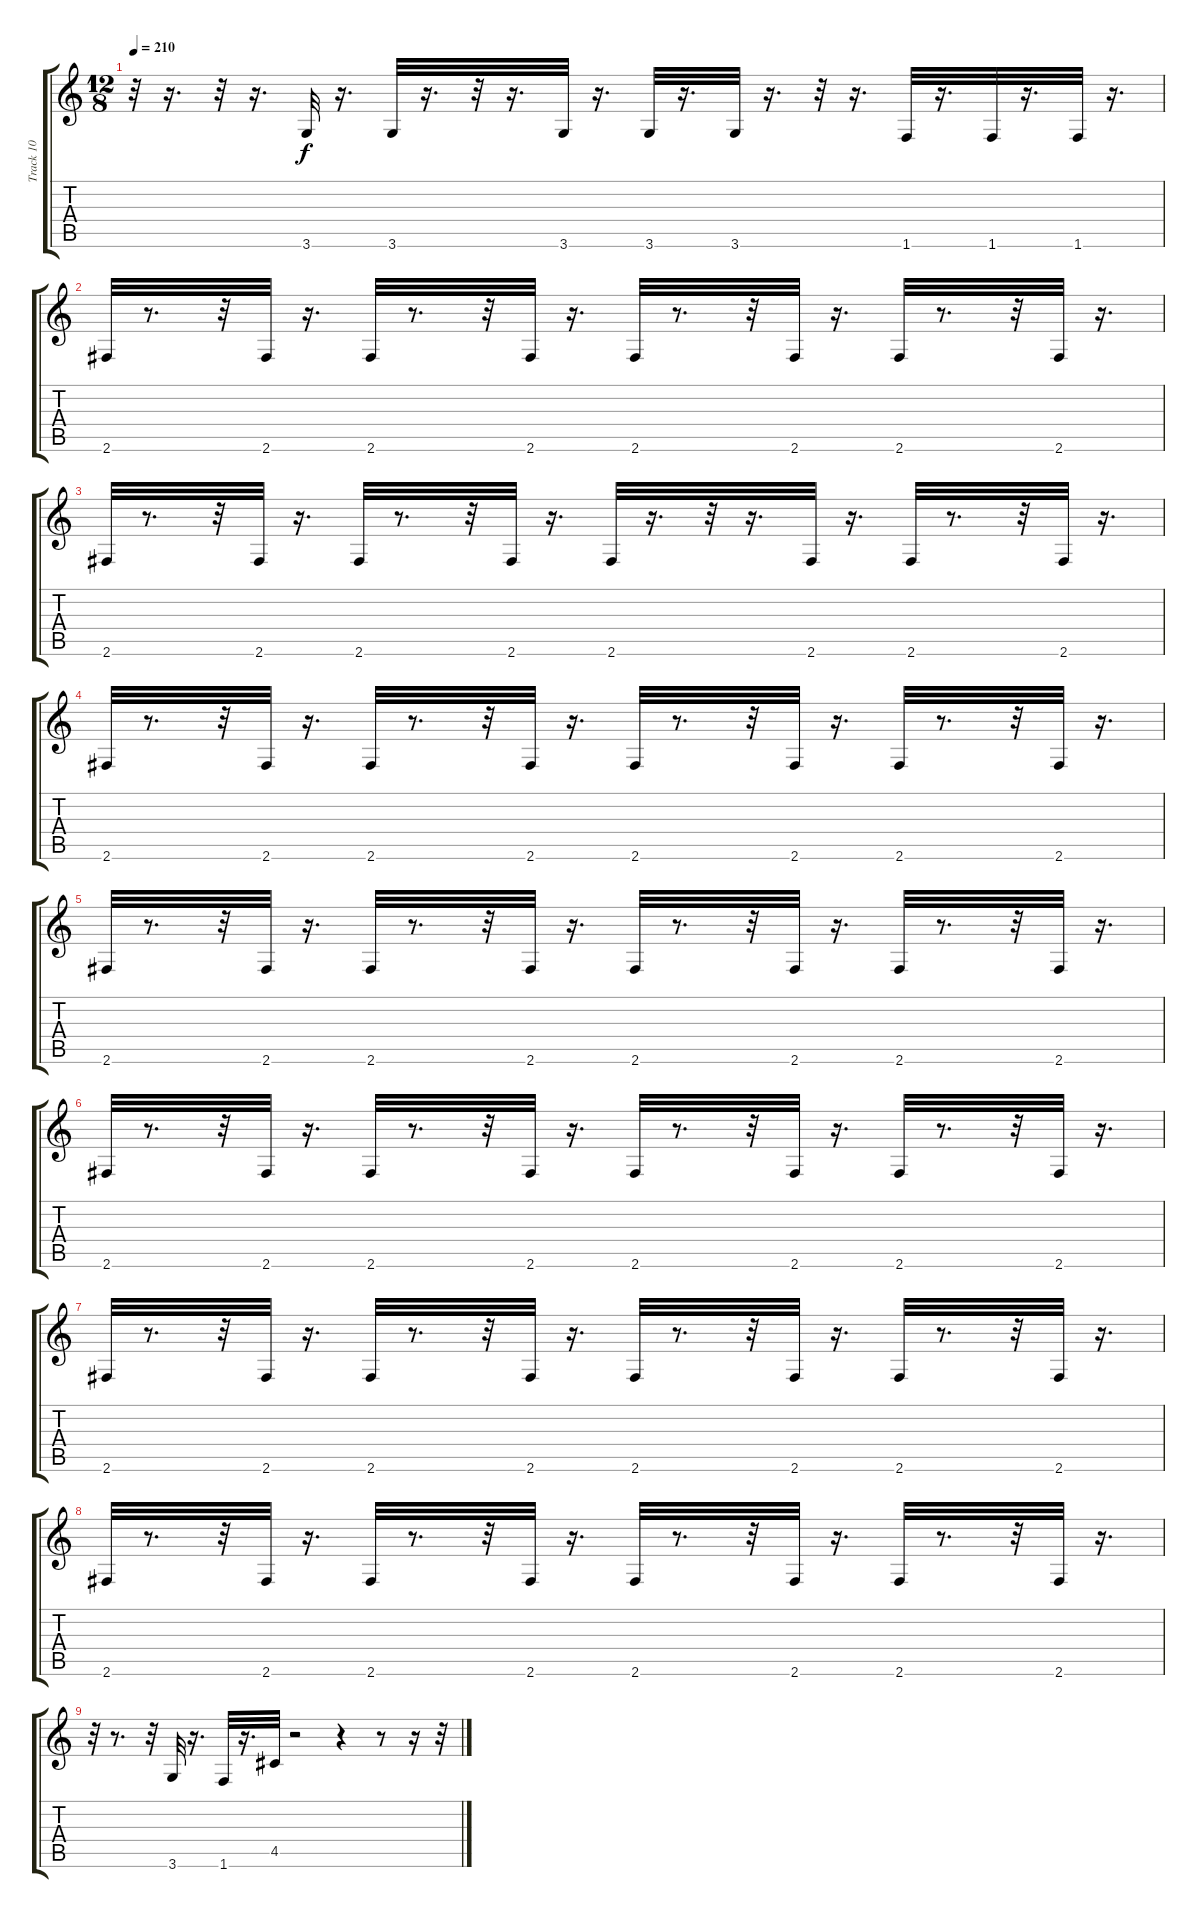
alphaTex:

\track ("Track 10" "Track 10") {instrument acousticguitarsteel}
\staff {score tabs}
\tuning (E4 B3 G3 D3 A2 E2) {hide}
\ts (12 8)
\tempo 210
\clef g2
\ks c
r.32{dy f} r.16{d} r.32 r.16{d} 3.6.32 r.16{d} 3.6.32 r.16{d} r.32 r.16{d} 3.6.32 r.16{d} 3.6.32 r.16{d} 3.6.32 r.16{d} r.32 r.16{d} 1.6.32 r.16{d} 1.6.32 r.16{d} 1.6.32 r.16{d} |
2.6.32 r.8{d} r.32 2.6.32 r.16{d} 2.6.32 r.8{d} r.32 2.6.32 r.16{d} 2.6.32 r.8{d} r.32 2.6.32 r.16{d} 2.6.32 r.8{d} r.32 2.6.32 r.16{d} |
2.6.32 r.8{d} r.32 2.6.32 r.16{d} 2.6.32 r.8{d} r.32 2.6.32 r.16{d} 2.6.32 r.16{d} r.32 r.16{d} 2.6.32 r.16{d} 2.6.32 r.8{d} r.32 2.6.32 r.16{d} |
2.6.32 r.8{d} r.32 2.6.32 r.16{d} 2.6.32 r.8{d} r.32 2.6.32 r.16{d} 2.6.32 r.8{d} r.32 2.6.32 r.16{d} 2.6.32 r.8{d} r.32 2.6.32 r.16{d} |
2.6.32 r.8{d} r.32 2.6.32 r.16{d} 2.6.32 r.8{d} r.32 2.6.32 r.16{d} 2.6.32 r.8{d} r.32 2.6.32 r.16{d} 2.6.32 r.8{d} r.32 2.6.32 r.16{d} |
2.6.32 r.8{d} r.32 2.6.32 r.16{d} 2.6.32 r.8{d} r.32 2.6.32 r.16{d} 2.6.32 r.8{d} r.32 2.6.32 r.16{d} 2.6.32 r.8{d} r.32 2.6.32 r.16{d} |
2.6.32 r.8{d} r.32 2.6.32 r.16{d} 2.6.32 r.8{d} r.32 2.6.32 r.16{d} 2.6.32 r.8{d} r.32 2.6.32 r.16{d} 2.6.32 r.8{d} r.32 2.6.32 r.16{d} |
2.6.32 r.8{d} r.32 2.6.32 r.16{d} 2.6.32 r.8{d} r.32 2.6.32 r.16{d} 2.6.32 r.8{d} r.32 2.6.32 r.16{d} 2.6.32 r.8{d} r.32 2.6.32 r.16{d} |
r.32 r.8{d} r.32 3.6.32 r.16{d} 1.6.32 r.16{d} 4.5.32 r.2 r.4 r.8 r.16 r.32
